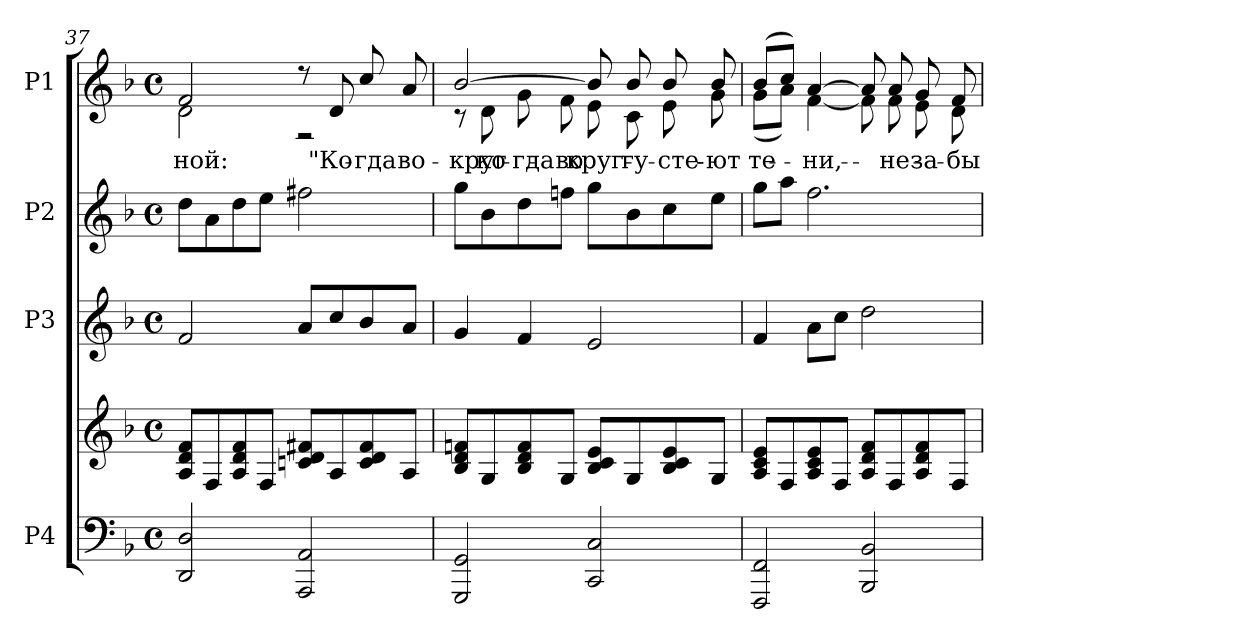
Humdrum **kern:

**kern	**kern	**kern	**kern	**kern	**text
*part4	*part4	*part3	*part2	*part1	*part1
*staff5	*staff4	*staff3	*staff2	*staff1	*staff1
*I"P4	*	*I"P3	*I"P2	*I"P1	*
*clefF4	*clefG2	*clefG2	*clefG2	*clefG2	*
*k[b-]	*k[b-]	*k[b-]	*k[b-]	*k[b-]	*
*F:	*F:	*F:	*F:	*F:	*
*M4/4	*M4/4	*M4/4	*M4/4	*M4/4	*
*met(c)	*met(c)	*met(c)	*met(c)	*met(c)	*
=37	=37	=37	=37	=37	=37
!	!	!	!	!	!LO:LY:b:color=#000000
*	*	*	*	*^	*
!	!	!	!	!	!	!LO:LY:b:color=#000000
2DDi/ 2Di	8Ai/ 8di 8fiL	2fi/	8ddi\L	2fi/	2di\	-ной:
.	8Fi/	.	8ai\	.	.	.
.	8Ai/ 8di 8fi	.	8ddi\	.	.	.
.	8Fi/J	.	8eei\J	.	.	.
2AAAi/ 2AAi	8cni/ 8di 8f#XiL	8ai/L	2ff#Xi\	8r	2r	.
!	!	!	!	!	!	!LO:LY:b:color=#000000
.	8Ai/	8cci/	.	8di/	.	"Ко-
!	!	!	!	!	!	!LO:LY:b:color=#000000
.	8ci/ 8di 8f#i	8b-i/	.	8cci/	.	-гда
!	!	!	!	!	!	!LO:LY:b:color=#000000
.	8Ai/J	8ai/J	.	8ai/	.	во-
!!LO:LB:g=z	!!
=38	=38	=38	=38	=38	=38	=38
!	!	!	!	!	!	!LO:LY:b:color=#000000
2GGGi/ 2GGi	8B-i/ 8di 8fniL	4gi/	8ggi\L	[>2b-i/	8r	-круг-
!	!	!	!	!	!	!LO:LY:b:color=#000000
.	8Gi/	.	8b-i\	.	8di\	ко-
!	!	!	!	!	!	!LO:LY:b:color=#000000
.	8B-i/ 8di 8fi	4fi/	8ddi\	.	8gi\	-гда
!	!	!	!	!	!	!LO:LY:b:color=#000000
.	8Gi/J	.	8ffni\J	.	8fi\	во-
!	!	!	!	!	!	!LO:LY:b:color=#000000
2CCi/ 2Ci	8B-i/ 8ci 8eiL	2ei/	8ggi\L	8b-i/]	8ei\	-круг
!	!	!	!	!	!	!LO:LY:b:color=#000000
!	!	!	!	!	!	!LO:LY:b:color=#000000
.	8Gi/	.	8b-i\	8b-i/	8ci\	гу-
!	!	!	!	!	!	!LO:LY:b:color=#000000
!	!	!	!	!	!	!LO:LY:b:color=#000000
.	8B-i/ 8ci 8ei	.	8cci\	8b-i/	8ei\	-сте-
!	!	!	!	!	!	!LO:LY:b:color=#000000
!	!	!	!	!	!	!LO:LY:b:color=#000000
.	8Gi/J	.	8eei\J	8b-i/	8gi\	-ют
=39	=39	=39	=39	=39	=39	=39
!	!	!	!	!	!	!LO:LY:b:color=#000000
!	!	!	!	!	!	!LO:LY:b:color=#000000
2FFFi/ 2FFi	8Ai/ 8ci 8eiL	4fi/	8ggi\L	(8b-i/L	(8gi\L	те-
.	8Fi/	.	8aai\J	8cci/J)	8ai\J)	.
!	!	!	!	!	!	!LO:LY:b:color=#000000
!	!	!	!	!	!	!LO:LY:b:color=#000000
.	8Ai/ 8ci 8ei	8ai\L	2.ffi\	[>4ai/	[<4fi\	-ни,-
.	8Fi/J	8cci\J	.	.	.	.
2BBB-i/ 2BB-i	8Ai/ 8di 8fiL	2ddi\	.	8ai/]	8fi\]	.
!	!	!	!	!	!	!LO:LY:b:color=#000000
!	!	!	!	!	!	!LO:LY:b:color=#000000
.	8Fi/	.	.	8ai/	8fi\	-не
!	!	!	!	!	!	!LO:LY:b:color=#000000
!	!	!	!	!	!	!LO:LY:b:color=#000000
.	8Ai/ 8di 8fi	.	.	8gi/	8ei\	за-
!	!	!	!	!	!	!LO:LY:b:color=#000000
!	!	!	!	!	!	!LO:LY:b:color=#000000
.	8Fi/J	.	.	8fi/	8di\	-бы-
*	*	*	*	*v	*v	*
=	=	=	=	=	=
*-	*-	*-	*-	*-	*-
